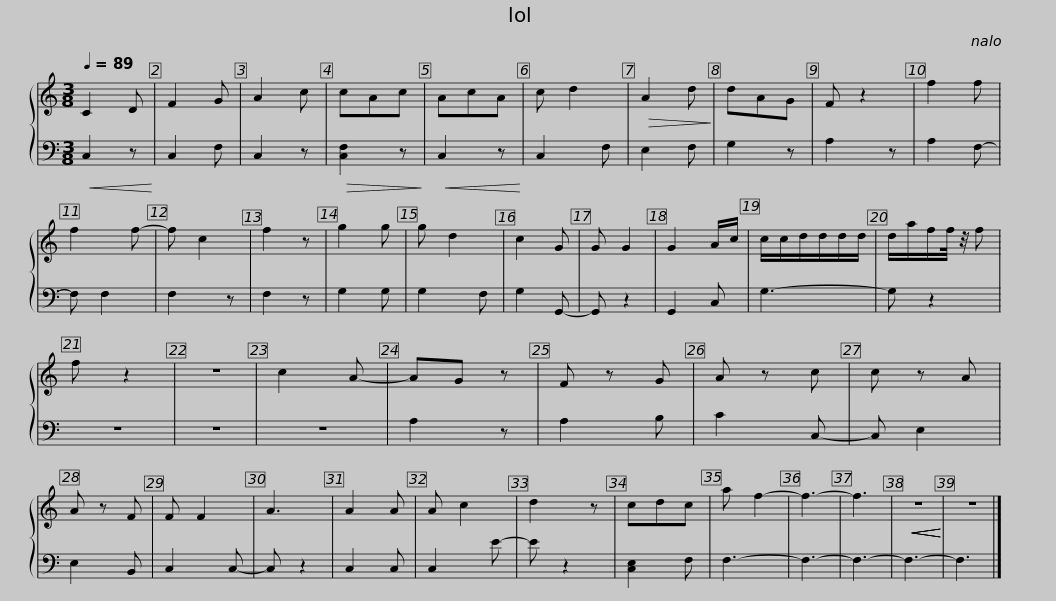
X:1
%%score { 1 | 2 }
L:1/8
Q:1/4=89
M:3/8
I:linebreak $
K:C
V:1 treble
V:2 bass
V:1
 C2 D | F2 G | A2 c | cAc | AcA | %5
 c d2 |!>(! A2 d!>)! | dAG | F z2 | f2 f | %10
 f2 f- | f c2 | f2 z | g2 g |$ g d2 | %15
 c2 G | G G2 | G2 A/c/ | c/c/d/d/d/d/ | d/a/f/f/4 z/4 f | %20
 f z2 | z3 | c2 A- | AG z | F z G | %25
 A z c |$ c z A | A z F | F F2 | A3 | %30
 A2 A | A c2 | d2 z | cdc | a f2- | %35
 f3- | f3 |!<(!!<(!!<(! z3!<)!!<)!!<)! | z3 |] %39
V:2
!<(! C,2 z!<)! | C,2 F, | C,2 z |!>(! [C,F,]2 z!>)! |!<(! C,2 z!<)! | %5
 C,2 F, | E,2 F, | G,2 z | A,2 z | A,2 F,- | %10
 F, F,2 | F,2 z | F,2 z | G,2 G, |$ G,2 F, | %15
 G,2 G,,- | G,, z2 | G,,2 C, | G,3- | G, z2 | %20
 z3 | z3 | z3 | A,2 z | A,2 B, | %25
 C2 C,- |$ C, E,2 | E,2 B,, | C,2 C,- | C, z2 | %30
 C,2 C, | C,2 E- | E z2 | [C,E,]2 F, | F,3- | %35
 F,3- | F,3- | F,3- | F,3 |] %39
